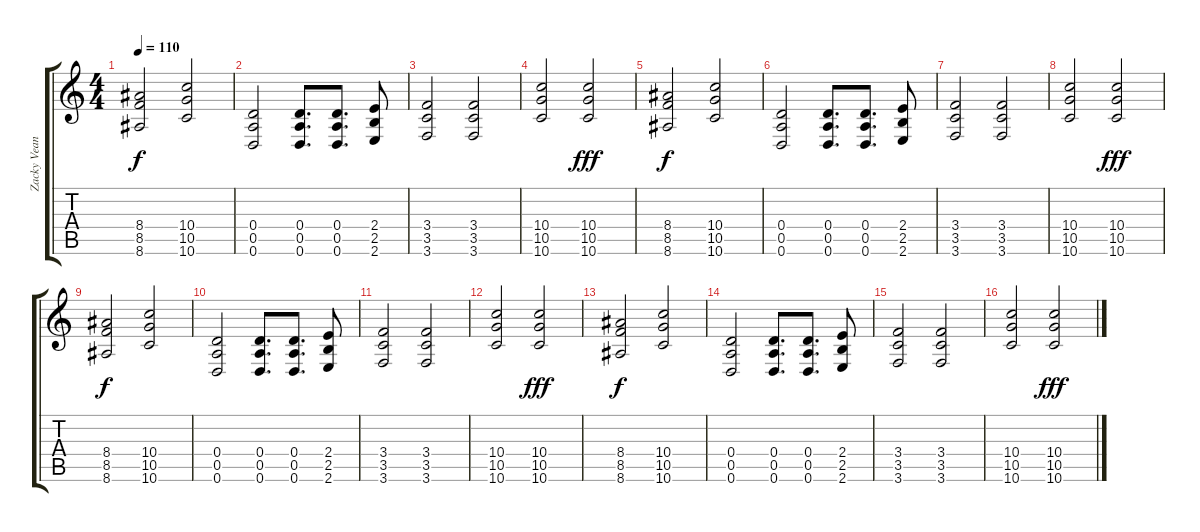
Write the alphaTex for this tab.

\track ("Zacky Veangence" "Zacky Vean") {instrument distortionguitar}
\staff {score tabs}
\tuning (E4 B3 G3 D3 A2 D2) {hide}
\ts (4 4)
\tempo 110
\clef g2
\ks c
(8.4 8.5 8.6).2{dy f} (10.4 10.5 10.6).2 |
(0.4 0.5 0.6).2 (0.4 0.5 0.6).8{d} (0.4 0.5 0.6).8{d} (2.4 2.5 2.6).8 |
(3.4 3.5 3.6).2{volume 16} (3.4 3.5 3.6).2 |
(10.4 10.5 10.6).2 (10.4 10.5 10.6).2{dy fff} |
(8.4 8.5 8.6).2{dy f} (10.4 10.5 10.6).2 |
(0.4 0.5 0.6).2 (0.4 0.5 0.6).8{d} (0.4 0.5 0.6).8{d} (2.4 2.5 2.6).8 |
(3.4 3.5 3.6).2 (3.4 3.5 3.6).2 |
(10.4 10.5 10.6).2 (10.4 10.5 10.6).2{dy fff} |
(8.4 8.5 8.6).2{dy f} (10.4 10.5 10.6).2 |
(0.4 0.5 0.6).2 (0.4 0.5 0.6).8{d} (0.4 0.5 0.6).8{d} (2.4 2.5 2.6).8 |
(3.4 3.5 3.6).2 (3.4 3.5 3.6).2 |
(10.4 10.5 10.6).2 (10.4 10.5 10.6).2{dy fff} |
(8.4 8.5 8.6).2{dy f} (10.4 10.5 10.6).2 |
(0.4 0.5 0.6).2 (0.4 0.5 0.6).8{d} (0.4 0.5 0.6).8{d} (2.4 2.5 2.6).8 |
(3.4 3.5 3.6).2 (3.4 3.5 3.6).2 |
(10.4 10.5 10.6).2 (10.4 10.5 10.6).2{dy fff}
